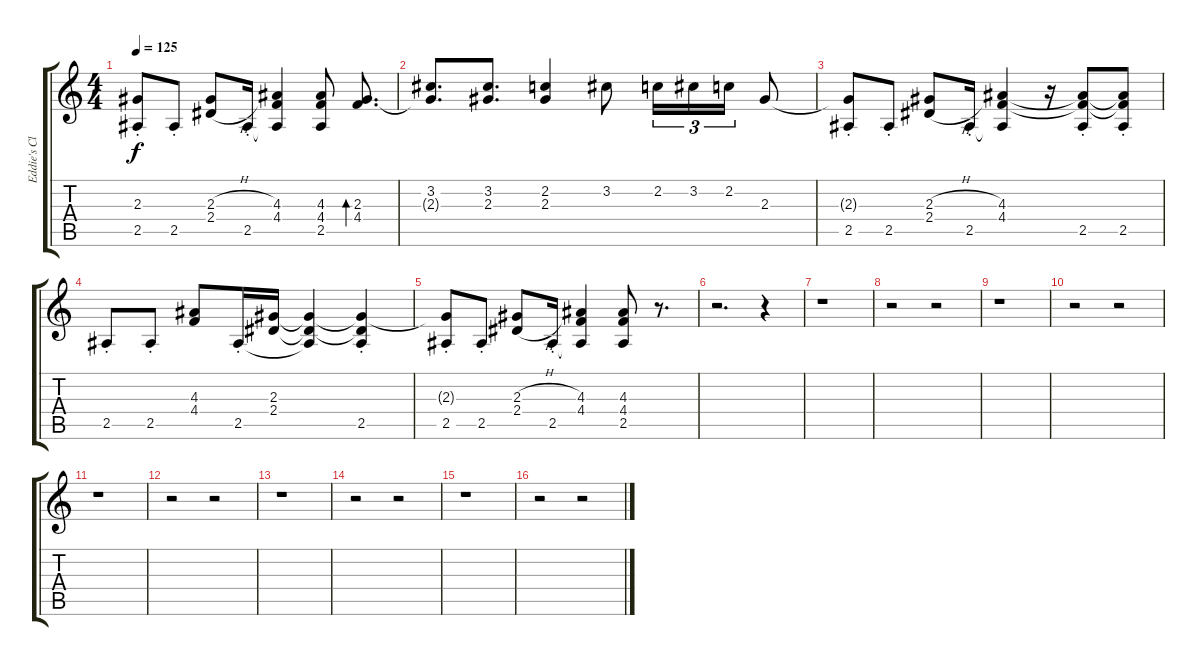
\track ("Eddie's Clean Guitar" "Eddie's Cl") {instrument acousticguitarsteel}
\staff {score tabs}
\tuning (Eb4 Bb3 Gb3 Db3 Ab2 Eb2) {hide}
\ts (4 4)
\tempo 125
\clef g2
\ks c
(2.3{t} 2.5{st}).8{dy f} 2.5{st}.8 (2.3{h} 2.4{h}).8 2.5{st}.16 (4.3 4.4 2.5{t}).4 (4.3 4.4 2.5).8 (2.3 4.4).8{d bd 480} |
(3.2 2.3{t}).8{d} (3.2 2.3).8{d} (2.2 2.3).4 3.2.8 2.2.16{tu (3 2)} 3.2.16{tu (3 2)} 2.2.16{tu (3 2)} 2.3.8 |
(2.3{t} 2.5{st}).8 2.5{st}.8 (2.3{h} 2.4{h}).8 2.5{st}.16 (4.3 4.4 2.5{t}).4 r.16 (4.3{t} 4.4{t} 2.5{st}).8 (4.3{t} 4.4{t} 2.5{st}).8 |
2.5{st}.8 2.5{st}.8 (4.3 4.4).8 2.5{st}.16 (2.3 2.4).16 (2.3{t} 2.4{t} 2.5{t}).4 (2.3{t} 2.4{t} 2.5{st}).4 |
(2.3{t} 2.5{st}).8 2.5{st}.8 (2.3{h} 2.4{h}).8 2.5{st}.16 (4.3 4.4 2.5{t}).4 (4.3 4.4 2.5).8 r.8{d} |
r.2{d} r.4 |
r.1 |
r.2 r.2 |
r.1 |
r.2 r.2 |
r.1 |
r.2 r.2 |
r.1 |
r.2 r.2 |
r.1 |
r.2 r.2
